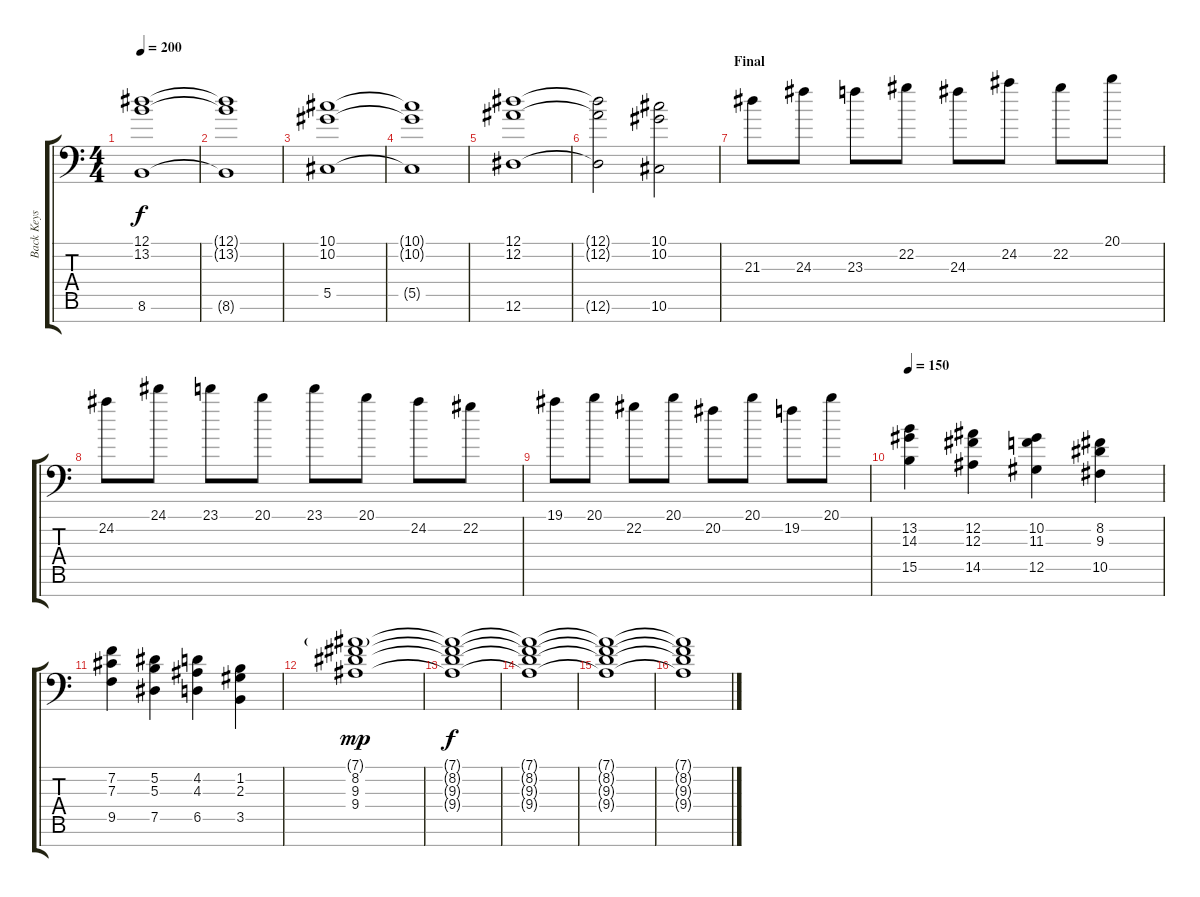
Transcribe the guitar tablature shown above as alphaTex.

\track ("Back Keys" "Back Keys") {instrument stringensemble1}
\staff {score tabs}
\tuning (Eb4 Bb3 Gb3 Db3 Ab2 Eb2 Eb1) {hide}
\ts (4 4)
\tempo 200
\clef f4
\ks c
(12.1 13.2 8.6).1{dy f} |
(12.1{t} 13.2{t} 8.6{t}).1 |
(10.1 10.2 5.5).1 |
(10.1{t} 10.2{t} 5.5{t}).1 |
(12.1 12.2 12.6).1 |
(12.1{t} 12.2{t} 12.6{t}).2 (10.1 10.2 10.6).2 |
\section ("" "Final")
21.3.8{volume 12 instrument orchestralharp} 24.3.8 23.3.8 22.2.8 24.3.8 24.2.8 22.2.8 20.1.8 |
24.2.8 24.1.8 23.1.8 20.1.8 23.1.8 20.1.8 24.2.8 22.2.8 |
19.1.8 20.1.8 22.2.8 20.1.8 20.2.8 20.1.8 19.2.8 20.1.8 |
\tempo 150
(13.2 14.3 15.5).4{instrument choiraahs} (12.2 12.3 14.5).4 (10.2 11.3 12.5).4 (8.2 9.3 10.5).4 |
(7.2 7.3 9.5).4 (5.2 5.3 7.5).4 (4.2 4.3 6.5).4 (1.2 2.3 3.5).4 |
(7.1{g} 8.2 9.3 9.4).1{dy mp} |
(7.1{t} 8.2{t} 9.3{t} 9.4{t}).1{dy f} |
(7.1{t} 8.2{t} 9.3{t} 9.4{t}).1 |
(7.1{t} 8.2{t} 9.3{t} 9.4{t}).1 |
(7.1{t} 8.2{t} 9.3{t} 9.4{t}).1
